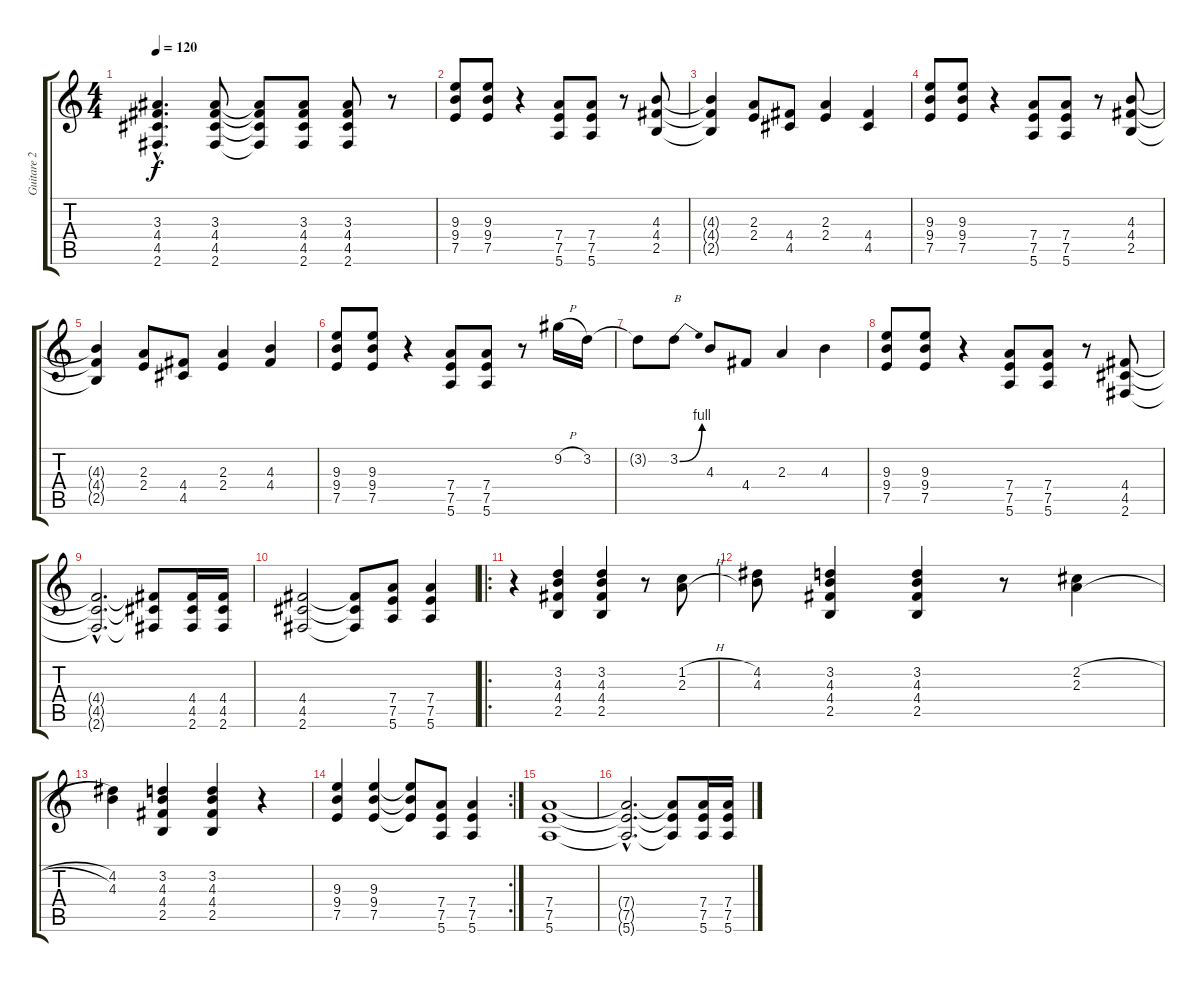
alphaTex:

\track ("Guitare 2" "Guitare 2") {instrument overdrivenguitar}
\staff {score tabs}
\tuning (E4 B3 G3 D3 A2 E2) {hide}
\ts (4 4)
\tempo 120
\clef g2
\ks c
(3.3{hac} 4.4{hac} 4.5{hac} 2.6{hac}).4{d dy f} (3.3 4.4 4.5 2.6).8 (3.3{t} 4.4{t} 4.5{t} 2.6{t}).8 (3.3 4.4 4.5 2.6).8 (3.3 4.4 4.5 2.6).8 r.8 |
(9.3 9.4 7.5).8 (9.3 9.4 7.5).8 r.4 (7.4 7.5 5.6).8 (7.4 7.5 5.6).8 r.8 (4.3 4.4 2.5).8 |
(4.3{t} 4.4{t} 2.5{t}).4 (2.3 2.4).8 (4.4 4.5).8 (2.3 2.4).4 (4.4 4.5).4 |
(9.3 9.4 7.5).8 (9.3 9.4 7.5).8 r.4 (7.4 7.5 5.6).8 (7.4 7.5 5.6).8 r.8 (4.3 4.4 2.5).8 |
(4.3{t} 4.4{t} 2.5{t}).4 (2.3 2.4).8 (4.4 4.5).8 (2.3 2.4).4 (4.3 4.4).4 |
(9.3 9.4 7.5).8 (9.3 9.4 7.5).8 r.4 (7.4 7.5 5.6).8 (7.4 7.5 5.6).8 r.8 9.2{h}.16 3.2.16 |
3.2{t}.8 3.2{be (bend 0 0 60 4)}.8{txt "B"} 4.3.8 4.4.8 2.3.4 4.3.4 |
(9.3 9.4 7.5).8 (9.3 9.4 7.5).8 r.4 (7.4 7.5 5.6).8 (7.4 7.5 5.6).8 r.8 (4.4 4.5 2.6).8 |
(4.4{hac t} 4.5{hac t} 2.6{hac t}).2{d} (4.4{t} 4.5{t} 2.6{t}).8 (4.4 4.5 2.6).16 (4.4 4.5 2.6).16 |
(4.4 4.5 2.6).2 (4.4{t} 4.5{t} 2.6{t}).8 (7.4 7.5 5.6).8 (7.4 7.5 5.6).4 |
\ro
r.4 (3.2 4.3 4.4 2.5).4 (3.2 4.3 4.4 2.5).4 r.8 (1.2{h} 2.3{h}).8 |
(4.2 4.3).8 (3.2 4.3 4.4 2.5).4 (3.2 4.3 4.4 2.5).4 r.8 (2.2{h} 2.3{h}).4 |
(4.2 4.3).4 (3.2 4.3 4.4 2.5).4 (3.2 4.3 4.4 2.5).4 r.4 |
\rc 2
(9.3 9.4 7.5).4 (9.3 9.4 7.5).4 (9.3{t} 9.4{t} 7.5{t}).8 (7.4 7.5 5.6).8 (7.4 7.5 5.6).4 |
(7.4 7.5 5.6).1 |
(7.4{hac t} 7.5{hac t} 5.6{hac t}).2{d} (7.4{t} 7.5{t} 5.6{t}).8 (7.4 7.5 5.6).16 (7.4 7.5 5.6).16
